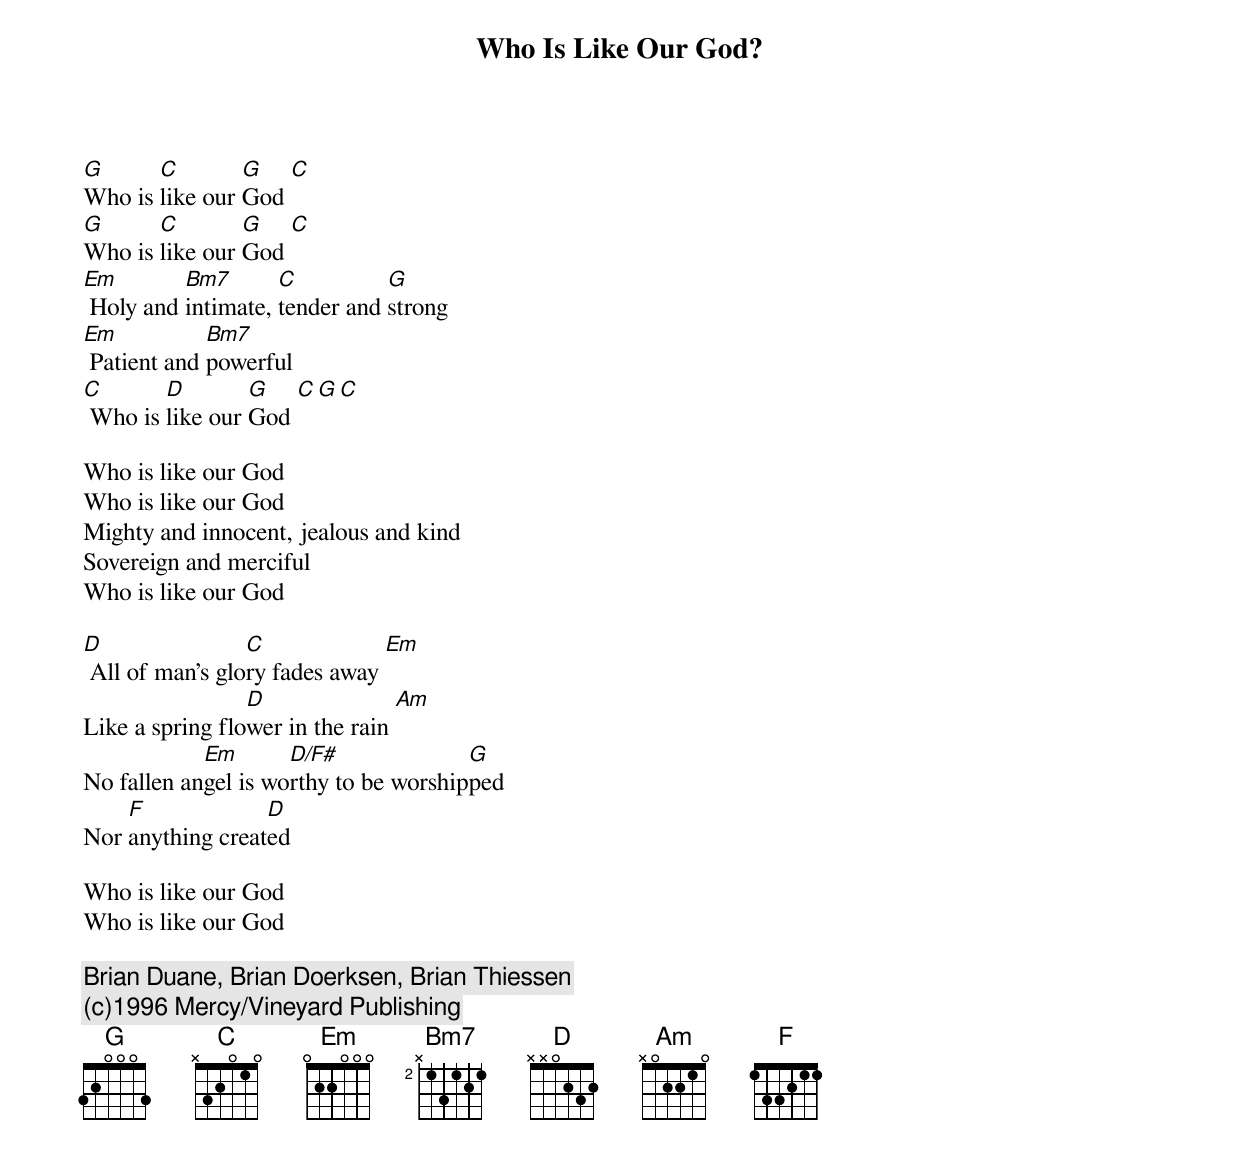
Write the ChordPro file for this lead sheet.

{t:Who Is Like Our God?}
[G]Who is [C]like our [G]God [C]
[G]Who is [C]like our [G]God [C]
[Em] Holy and [Bm7]intimate, [C]tender and [G]strong
[Em] Patient and [Bm7]powerful
[C] Who is [D]like our [G]God [C][G][C]

Who is like our God
Who is like our God
Mighty and innocent, jealous and kind
Sovereign and merciful
Who is like our God

[D] All of man's glo[C]ry fades away [Em]
Like a spring flo[D]wer in the rain [Am]
No fallen an[Em]gel is wo[D/F#]rthy to be worship[G]ped
Nor [F]anything creat[D]ed

Who is like our God
Who is like our God

{c:Brian Duane, Brian Doerksen, Brian Thiessen}
{c:(c)1996 Mercy/Vineyard Publishing}
